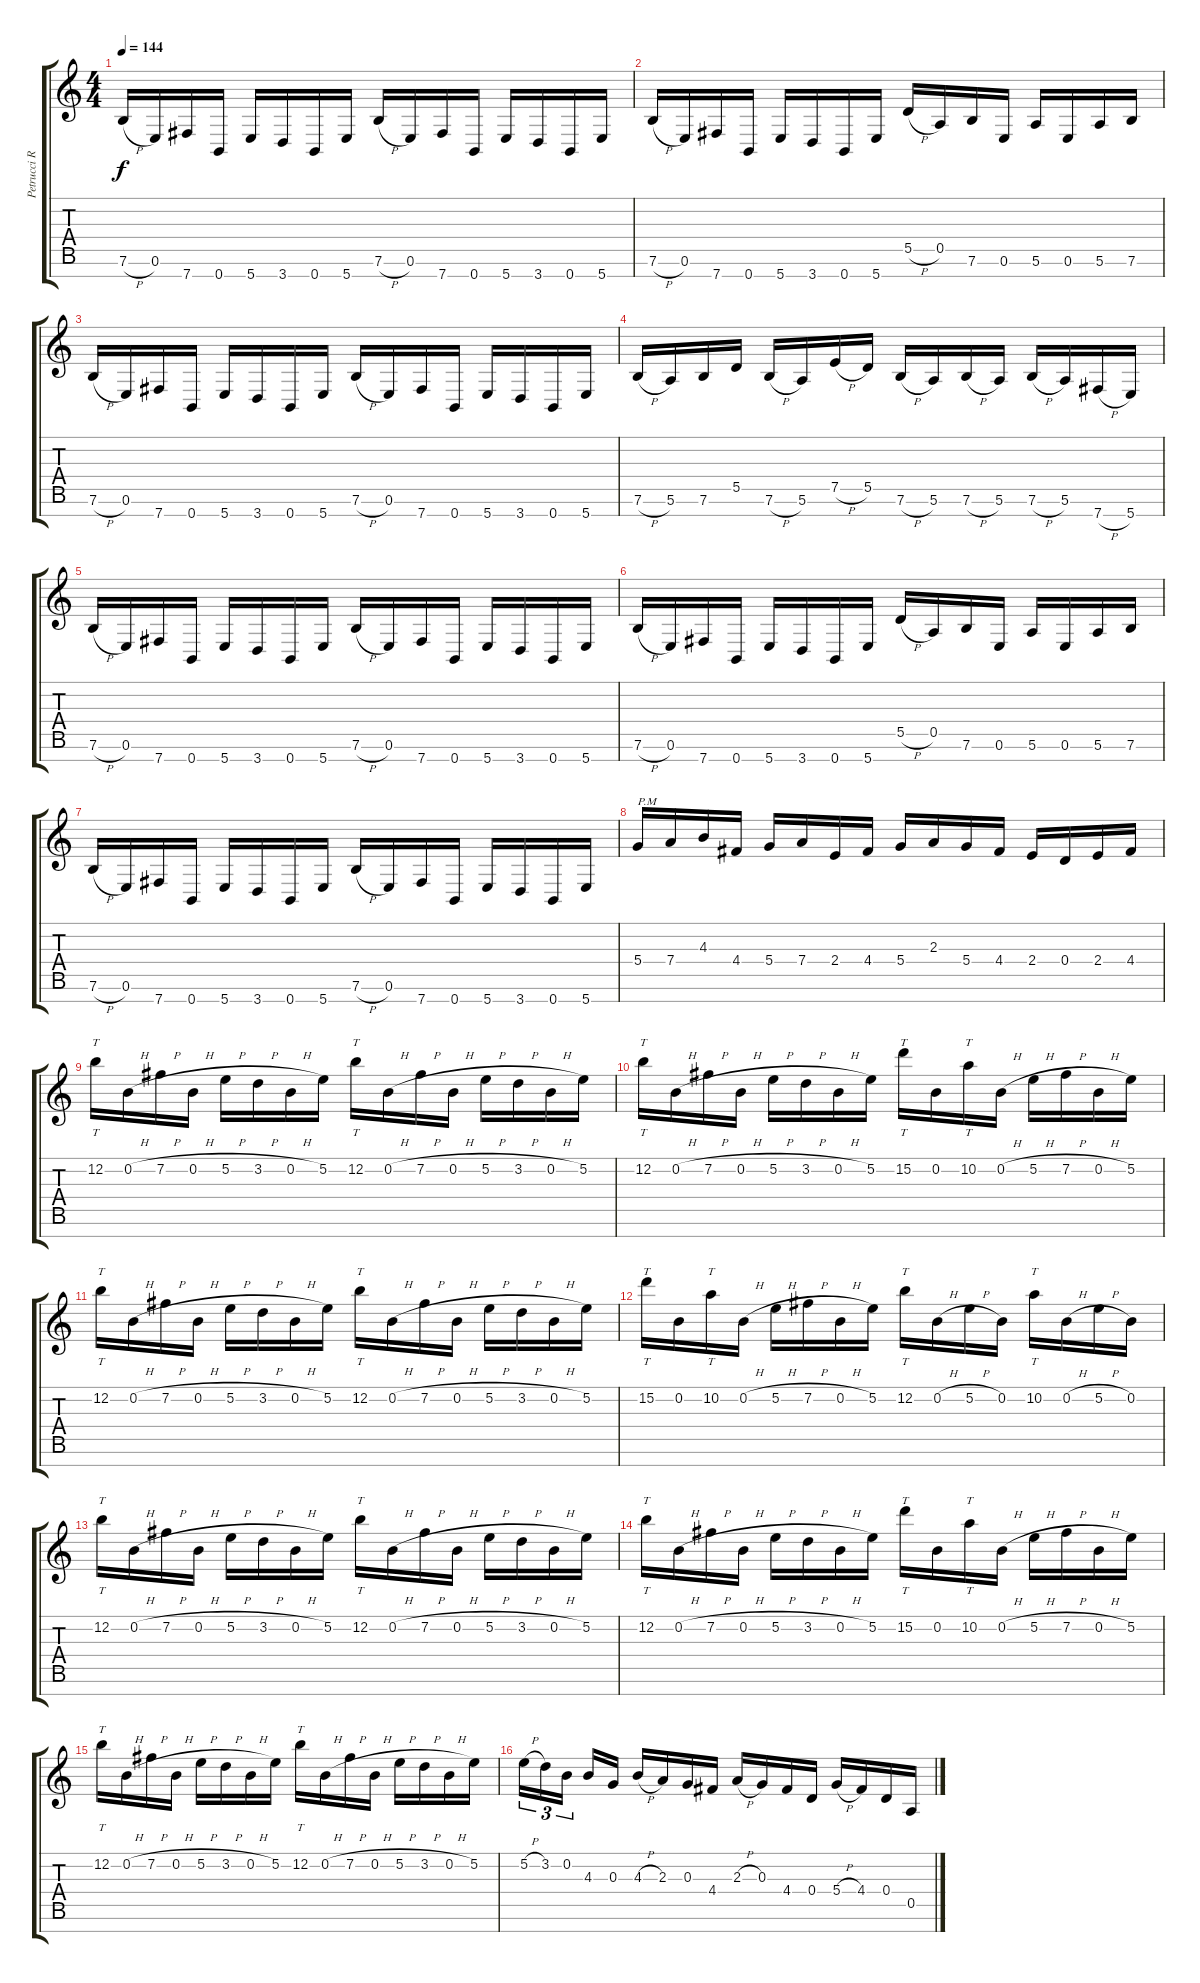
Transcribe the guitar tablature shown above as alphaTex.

\track ("Petrucci Rythm" "Petrucci R") {instrument distortionguitar}
\staff {score tabs}
\tuning (E4 B3 G3 D3 A2 E2 B1) {hide}
\ts (4 4)
\tempo 144
\clef g2
\ks c
7.6{h}.16{dy f instrument distortionguitar} 0.6.16 7.7.16 0.7.16 5.7.16 3.7.16 0.7.16 5.7.16 7.6{h}.16 0.6.16 7.7.16 0.7.16 5.7.16 3.7.16 0.7.16 5.7.16 |
7.6{h}.16 0.6.16 7.7.16 0.7.16 5.7.16 3.7.16 0.7.16 5.7.16 5.5{h}.16 0.5.16 7.6.16 0.6.16 5.6.16 0.6.16 5.6.16 7.6.16 |
7.6{h}.16 0.6.16 7.7.16 0.7.16 5.7.16 3.7.16 0.7.16 5.7.16 7.6{h}.16 0.6.16 7.7.16 0.7.16 5.7.16 3.7.16 0.7.16 5.7.16 |
7.6{h}.16 5.6.16 7.6.16 5.5.16 7.6{h}.16 5.6.16 7.5{h}.16 5.5.16 7.6{h}.16 5.6.16 7.6{h}.16 5.6.16 7.6{h}.16 5.6.16 7.7{h}.16 5.7.16 |
7.6{h}.16 0.6.16 7.7.16 0.7.16 5.7.16 3.7.16 0.7.16 5.7.16 7.6{h}.16 0.6.16 7.7.16 0.7.16 5.7.16 3.7.16 0.7.16 5.7.16 |
7.6{h}.16 0.6.16 7.7.16 0.7.16 5.7.16 3.7.16 0.7.16 5.7.16 5.5{h}.16 0.5.16 7.6.16 0.6.16 5.6.16 0.6.16 5.6.16 7.6.16 |
7.6{h}.16 0.6.16 7.7.16 0.7.16 5.7.16 3.7.16 0.7.16 5.7.16 7.6{h}.16 0.6.16 7.7.16 0.7.16 5.7.16 3.7.16 0.7.16 5.7.16 |
5.4.16{txt "P.M"} 7.4.16 4.3.16 4.4.16 5.4.16 7.4.16 2.4.16 4.4.16 5.4.16 2.3.16 5.4.16 4.4.16 2.4.16 0.4.16 2.4.16 4.4.16 |
12.2.16{tt} 0.2{h}.16 7.2{h}.16 0.2{h}.16 5.2{h}.16 3.2{h}.16 0.2{h}.16 5.2.16 12.2.16{tt} 0.2{h}.16 7.2{h}.16 0.2{h}.16 5.2{h}.16 3.2{h}.16 0.2{h}.16 5.2.16 |
12.2.16{tt} 0.2{h}.16 7.2{h}.16 0.2{h}.16 5.2{h}.16 3.2{h}.16 0.2{h}.16 5.2.16 15.2.16{tt} 0.2.16 10.2.16{tt} 0.2{h}.16 5.2{h}.16 7.2{h}.16 0.2{h}.16 5.2.16 |
12.2.16{tt} 0.2{h}.16 7.2{h}.16 0.2{h}.16 5.2{h}.16 3.2{h}.16 0.2{h}.16 5.2.16 12.2.16{tt} 0.2{h}.16 7.2{h}.16 0.2{h}.16 5.2{h}.16 3.2{h}.16 0.2{h}.16 5.2.16 |
15.2.16{tt} 0.2.16 10.2.16{tt} 0.2{h}.16 5.2{h}.16 7.2{h}.16 0.2{h}.16 5.2.16 12.2.16{tt} 0.2{h}.16 5.2{h}.16 0.2.16 10.2.16{tt} 0.2{h}.16 5.2{h}.16 0.2.16 |
12.2.16{tt} 0.2{h}.16 7.2{h}.16 0.2{h}.16 5.2{h}.16 3.2{h}.16 0.2{h}.16 5.2.16 12.2.16{tt} 0.2{h}.16 7.2{h}.16 0.2{h}.16 5.2{h}.16 3.2{h}.16 0.2{h}.16 5.2.16 |
12.2.16{tt} 0.2{h}.16 7.2{h}.16 0.2{h}.16 5.2{h}.16 3.2{h}.16 0.2{h}.16 5.2.16 15.2.16{tt} 0.2.16 10.2.16{tt} 0.2{h}.16 5.2{h}.16 7.2{h}.16 0.2{h}.16 5.2.16 |
12.2.16{tt} 0.2{h}.16 7.2{h}.16 0.2{h}.16 5.2{h}.16 3.2{h}.16 0.2{h}.16 5.2.16 12.2.16{tt} 0.2{h}.16 7.2{h}.16 0.2{h}.16 5.2{h}.16 3.2{h}.16 0.2{h}.16 5.2.16 |
5.2{h}.16{tu (3 2)} 3.2.16{tu (3 2)} 0.2.16{tu (3 2)} 4.3.16 0.3.16 4.3{h}.16 2.3.16 0.3.16 4.4.16 2.3{h}.16 0.3.16 4.4.16 0.4.16 5.4{h}.16 4.4.16 0.4.16 0.5.16
